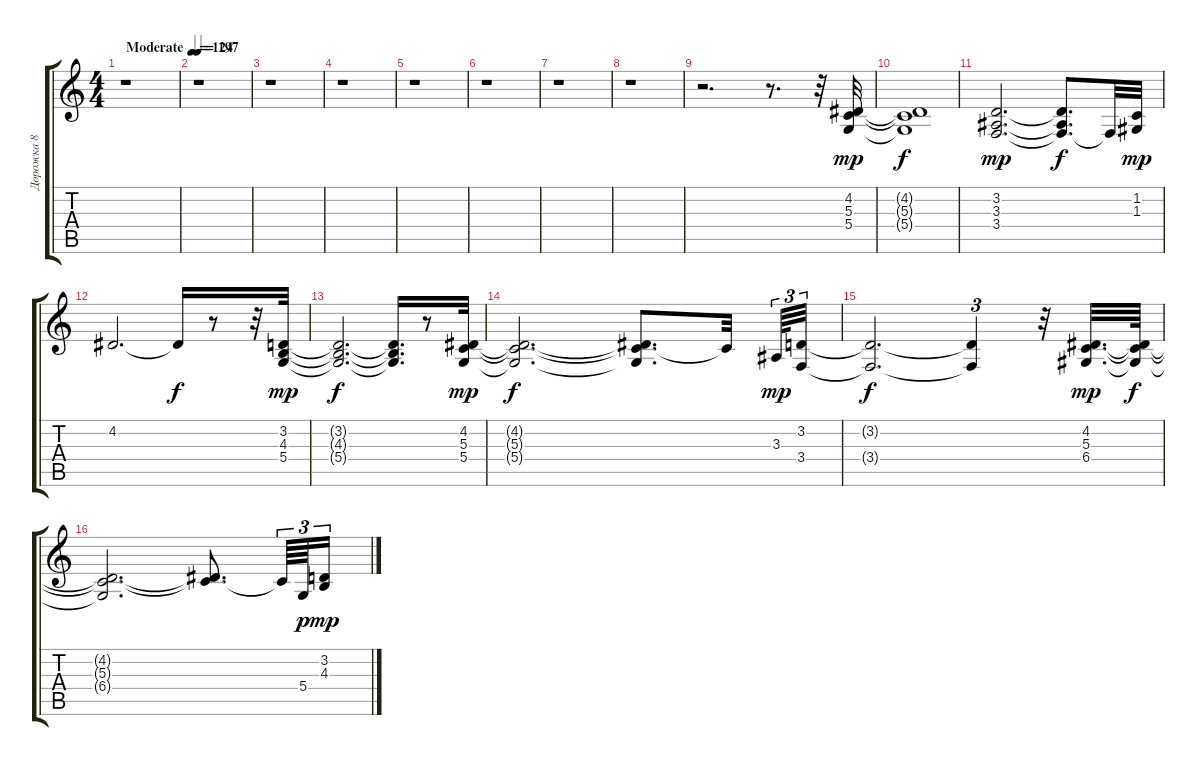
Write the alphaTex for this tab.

\track ("Дорожка 8" "Дорожка 8") {instrument pad2warm}
\staff {score tabs}
\tuning (E4 B3 G3 D3 A2 E2) {hide}
\ts (4 4)
\tempo (124 "Moderate")
\clef g2
\ks c
r.1{dy mp instrument pad2warm} |
\tempo 197
r.1 |
r.1 |
r.1 |
r.1 |
r.1 |
r.1 |
r.1 |
r.2{d} r.8{d} r.32 (4.2 5.3 5.4).32 |
(4.2{t} 5.3{t} 5.4{t}).1{dy f} |
(3.2 3.3 3.4).2{d dy mp} (3.2{t} 3.3{t} 3.4{t}).8{d dy f} 3.4{t}.32 (1.2 1.3).32{dy mp} |
4.2.2{d} 4.2{t}.16{dy f} r.8 r.32 (3.2 4.3 5.4).32{dy mp} |
(3.2{t} 4.3{t} 5.4{t}).2{d dy f} (3.2{t} 4.3{t} 5.4{t}).16{d} r.8 (4.2 5.3 5.4).32{dy mp} |
(4.2{t} 5.3{t} 5.4{t}).2{d dy f} (4.2{t} 5.3{t} 5.4{t}).8{d} 5.3{t}.32{beam splitsecondary} 3.3.64{tu (3 2) dy mp} (3.2 3.4).32{tu (3 2)} |
(3.2{t} 3.4{t}).2{d dy f} (3.2{t} 3.4{t}).4{tu (3 2)} r.32 (4.2 5.3 6.4).32{d dy mp} (4.2{t} 5.3{t} 6.4{t}).64{dy f} |
(4.2{t} 5.3{t} 6.4{t}).2{d} (4.2{t} 5.3{t}).8{d} 5.3{t}.64{tu (3 2)} 5.4.64{tu (3 2) dy p} (3.2 4.3).16{tu (3 2) dy mp}
